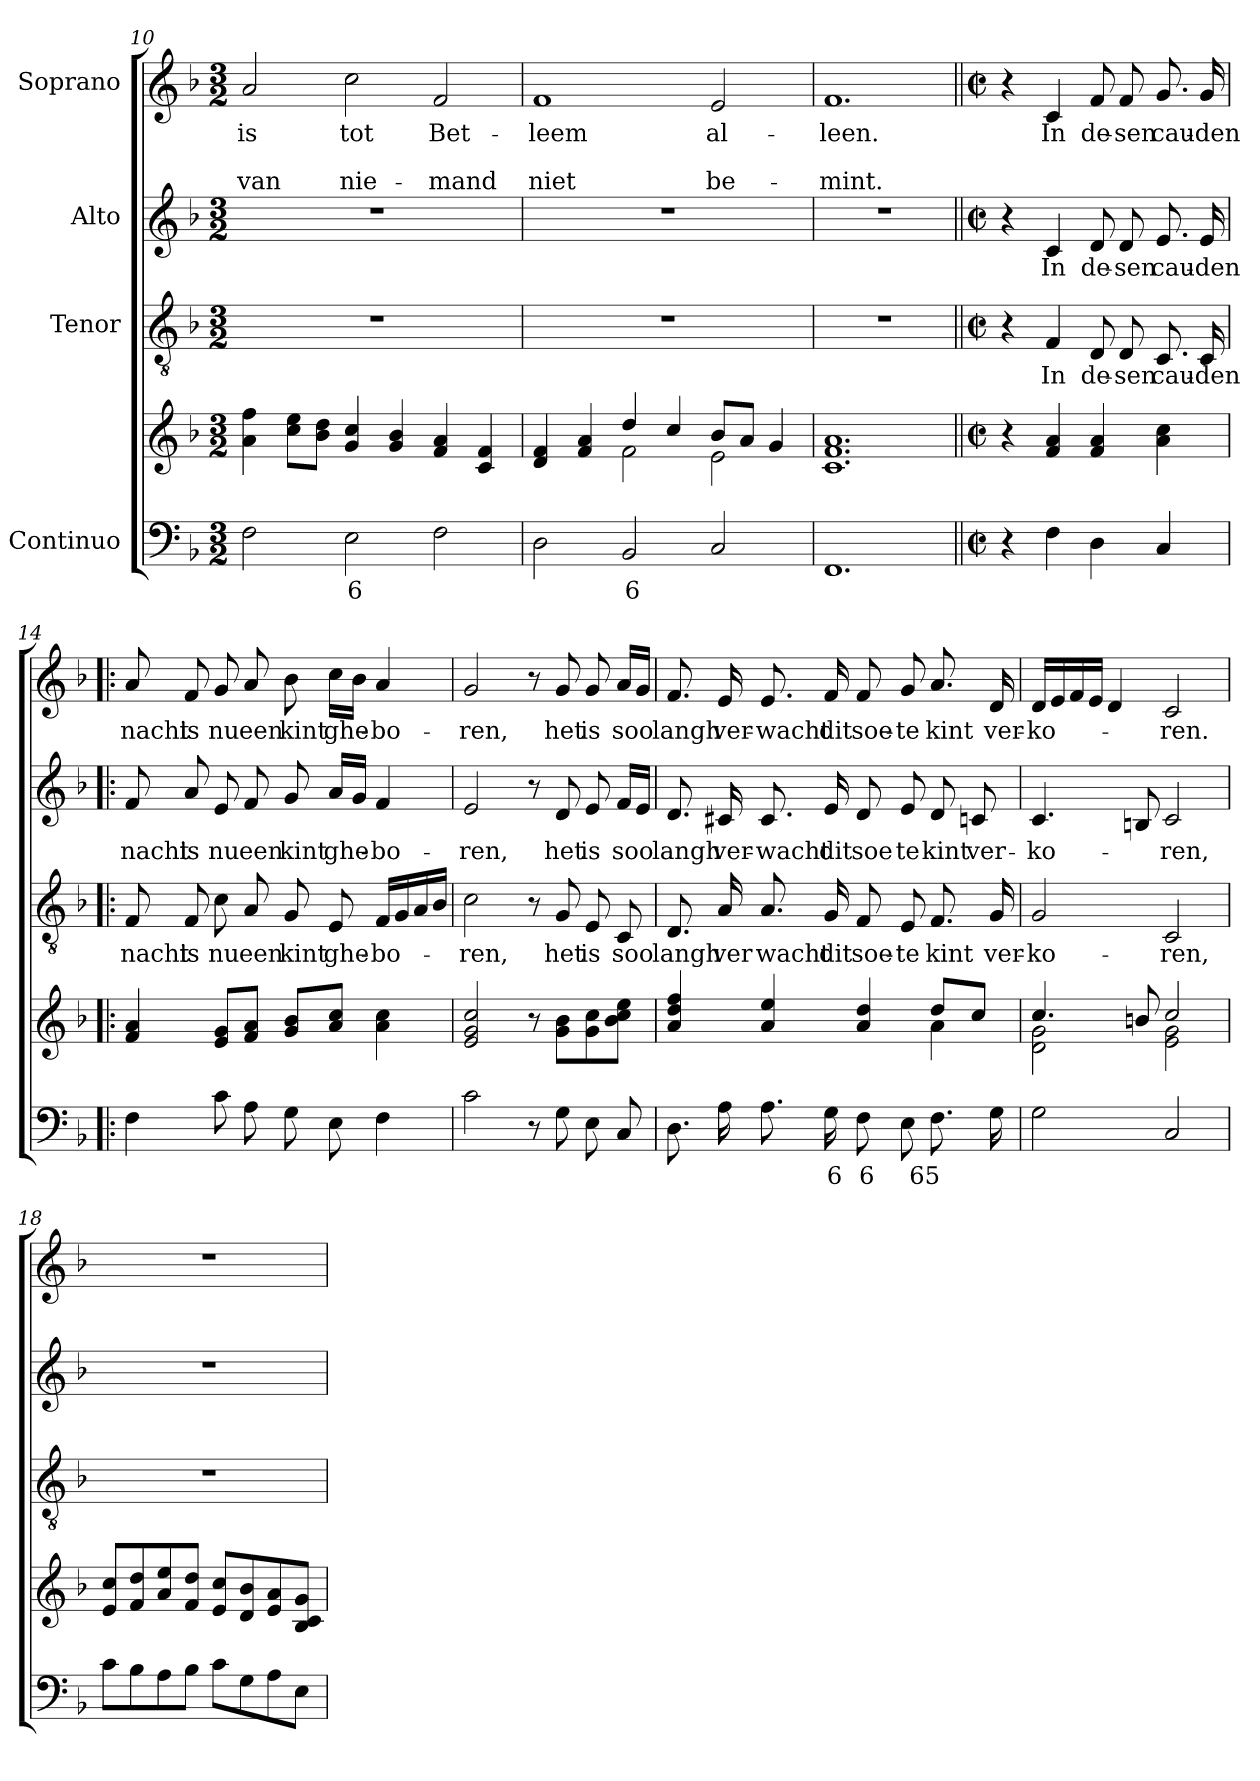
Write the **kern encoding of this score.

**kern	**text	**kern	**kern	**text	**kern	**text	**kern	**text	**text	**text
*part4	*part4	*part4	*part3	*part3	*part2	*part2	*part1	*part1	*part1	*part1
*staff5	*staff5	*staff4	*staff3	*staff3	*staff2	*staff2	*staff1	*staff1	*staff1	*staff1
*I"Continuo	*	*	*I"Tenor	*	*I"Alto	*	*I"Soprano	*	*	*
*clefF4	*	*clefG2	*clefGv2	*	*clefG2	*	*clefG2	*	*	*
*k[b-]	*	*k[b-]	*k[b-]	*	*k[b-]	*	*k[b-]	*	*	*
*F:	*	*F:	*F:	*	*F:	*	*F:	*	*	*
*M3/2	*	*M3/2	*M3/2	*	*M3/2	*	*M3/2	*	*	*
=10	=10	=10	=10	=10	=10	=10	=10	=10	=10	=10
2F\	.	4a\ 4ff\	1.r	.	1.r	.	2a/	is	.	van
.	.	8cc\ 8ee\L	.	.	.	.	.	.	.	.
.	.	8b-\ 8dd\J	.	.	.	.	.	.	.	.
2E\	6	4g/ 4cc/	.	.	.	.	2cc\	tot	.	nie-
.	.	4g/ 4b-/	.	.	.	.	.	.	.	.
2F\	.	4f/ 4a/	.	.	.	.	2f/	Bet-	.	-mand
.	.	4c/ 4f/	.	.	.	.	.	.	.	.
=11	=11	=11	=11	=11	=11	=11	=11	=11	=11	=11
*	*	*^	*	*	*	*	*	*	*	*
2D\	.	4d/ 4f/	2ryy	1.r	.	1.r	.	1f	-leem	.	niet
.	.	4f/ 4a/	.	.	.	.	.	.	.	.	.
2BB-/	6	4dd/	2f\	.	.	.	.	.	.	.	.
.	.	4cc/	.	.	.	.	.	.	.	.	.
2C/	.	8b-/L	2e\	.	.	.	.	2e/	al-	.	be-
.	.	8a/J	.	.	.	.	.	.	.	.	.
.	.	4g/	.	.	.	.	.	.	.	.	.
*	*	*v	*v	*	*	*	*	*	*	*	*
=12	=12	=12	=12	=12	=12	=12	=12	=12	=12	=12
1.FF	.	1.c 1.f 1.a	1.r	.	1.r	.	1.f	-leen.	.	-mint.
!!LO:PB:g=z
=13||	=13||	=13||	=13||	=13||	=13||	=13||	=13||	=13||	=13||	=13||
*M2/2	*	*M2/2	*M2/2	*	*M2/2	*	*M2/2	*	*	*
*met(c|)	*	*met(c|)	*met(c|)	*	*met(c|)	*	*met(c|)	*	*	*
4rC	.	4r	4rA	.	4ra	.	4r	.	.	.
4F\	.	4f/ 4a/	4F/	In	4c/	In	4c/	In	.	.
4D\	.	4f/ 4a/	8D/	de-	8d/	de-	8f/	de-	.	.
.	.	.	8D/	-sen	8d/	-sen	8f/	-sen	.	.
4C/	.	4a\ 4cc\	8.C/	cau-	8.e/	cau-	8.g/	cau-	.	.
.	.	.	16C/	-den	16e/	-den	16g/	-den	.	.
=14!|:	=14!|:	=14!|:	=14!|:	=14!|:	=14!|:	=14!|:	=14!|:	=14!|:	=14!|:	=14!|:
4F\	.	4f/ 4a/	8F/	nacht	8f/	nacht	8a/	nacht	.	.
.	.	.	8F/	is	8a/	is	8f/	is	.	.
8c\	.	8e/ 8g/L	8c\	nu	8e/	nu	8g/	nu	.	.
8A\	.	8f/ 8a/J	8A/	een	8f/	een	8a/	een	.	.
8G\	.	8g/ 8b-/L	8G/	kint	8g/	kint	8b-\	kint	.	.
8E\	.	8a/ 8cc/J	8E/	ghe-	16a/LL	ghe-	16cc\LL	ghe-	.	.
.	.	.	.	.	16g/JJ	.	16b-\JJ	.	.	.
4F\	.	4a\ 4cc\	16F/LL	-bo-	4f/	-bo-	4a/	-bo-	.	.
.	.	.	16G/	.	.	.	.	.	.	.
.	.	.	16A/	.	.	.	.	.	.	.
.	.	.	16B-/JJ	.	.	.	.	.	.	.
=15	=15	=15	=15	=15	=15	=15	=15	=15	=15	=15
2c\	.	2e/ 2g/ 2cc/	2c\	-ren,	2e/	-ren,	2g/	-ren,	.	.
8rC	.	8r	8rA	.	8ra	.	8ra	.	.	.
8G\	.	8g\ 8b-\L	8G/	het	8d/	het	8g/	het	.	.
8E\	.	8g\ 8cc\	8E/	is	8e/	is	8g/	is	.	.
8C/	.	8b-\ 8cc\ 8ee\J	8C/	soo	16f/LL	soo	16a/LL	soo	.	.
.	.	.	.	.	16e/JJ	.	16g/JJ	.	.	.
!!LO:LB:g=z
=16	=16	=16	=16	=16	=16	=16	=16	=16	=16	=16
*	*	*^	*	*	*	*	*	*	*	*
8.D\	.	4a/ 4dd/ 4ff/	2.ryy	8.D/	langh	8.d/	langh	8.f/	langh	.	.
16A\	.	.	.	16A/	ver	16c#X/	ver-	16e/	ver-	.	.
8.A\	.	4a/ 4ee/	.	8.A/	wacht	8.c#/	-wacht	8.e/	-wacht	.	.
16G\	6	.	.	16G/	dit	16e/	dit	16f/	dit	.	.
8F\	6	4a/ 4dd/	.	8F/	soe-	8d/	soe	8f/	soe-	.	.
8E\	.	.	.	8E/	-te	8e/	te	8g/	-te	.	.
8.F\	65	8dd/L	4a\	8.F/	kint	8d/	kint	8.a/	kint	.	.
.	.	8cc/J	.	.	.	8cn/	ver-	.	.	.	.
16G\	.	.	.	16G/	ver-	.	.	16d/	ver-	.	.
=17	=17	=17	=17	=17	=17	=17	=17	=17	=17	=17	=17
2G\	.	4.cc/	2d\ 2g\	2G/	-ko-	4.c/	-ko-	16d/LL	-ko-	.	.
.	.	.	.	.	.	.	.	16e/	.	.	.
.	.	.	.	.	.	.	.	16f/	.	.	.
.	.	.	.	.	.	.	.	16e/JJ	.	.	.
.	.	.	.	.	.	.	.	4d/	.	.	.
.	.	8bn/	.	.	.	8Bn/	.	.	.	.	.
2C/	.	2cc/	2e\ 2g\	2C/	-ren,	2c/	-ren,	2c/	-ren.	.	.
*	*	*v	*v	*	*	*	*	*	*	*	*
=18	=18	=18	=18	=18	=18	=18	=18	=18	=18	=18
8c\L	.	8e/ 8cc/L	1r	.	1r	.	1r	.	.	.
8B-\	.	8f/ 8dd/	.	.	.	.	.	.	.	.
8A\	.	8a/ 8ee/	.	.	.	.	.	.	.	.
8B-\J	.	8f/ 8dd/J	.	.	.	.	.	.	.	.
8c\L	.	8e/ 8cc/L	.	.	.	.	.	.	.	.
8G\	.	8d/ 8b-/	.	.	.	.	.	.	.	.
8A\	.	8e/ 8a/	.	.	.	.	.	.	.	.
8E\J	.	8B-/ 8c/ 8g/J	.	.	.	.	.	.	.	.
=	=	=	=	=	=	=	=	=	=	=
*-	*-	*-	*-	*-	*-	*-	*-	*-	*-	*-
